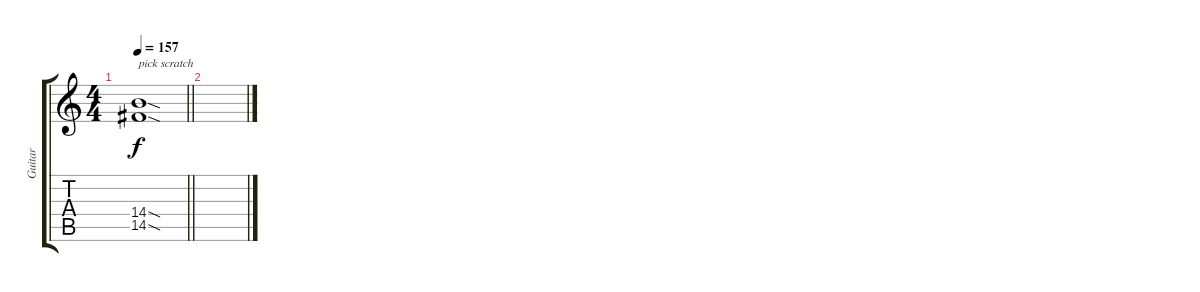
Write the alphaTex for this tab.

\track ("Guitar" "Guitar") {instrument distortionguitar}
\staff {score tabs}
\tuning (B3 Gb3 D3 A2 E2 B1) {hide}
\ts (4 4)
\tempo 157
\clef g2
\barLineRight lightlight
\ks c
(14.4{sod} 14.5{sod}).1{txt "pick scratch" dy f} |
\section ("" "")
